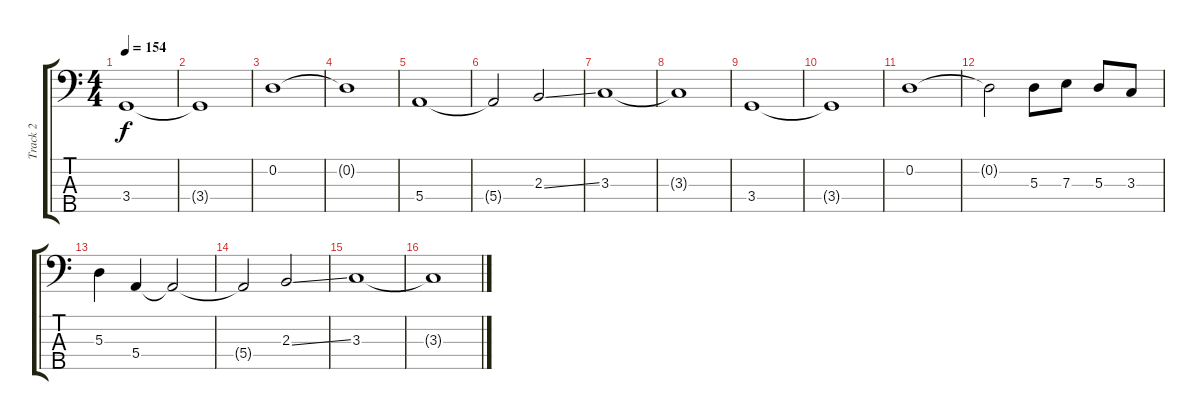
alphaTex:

\track ("Track 2" "Track 2") {instrument electricbassfinger}
\staff {score tabs}
\tuning (G2 D2 A1 E1 B0) {hide}
\ts (4 4)
\tempo 154
\clef f4
\ks c
3.4.1{dy f volume 13 instrument electricbassfinger} |
3.4{t}.1 |
0.2.1 |
0.2{t}.1 |
5.4.1 |
5.4{t}.2 2.3{ss}.2 |
3.3.1 |
3.3{t}.1 |
3.4.1 |
3.4{t}.1 |
0.2.1 |
0.2{t}.2 5.3.8 7.3.8 5.3.8 3.3.8 |
5.3.4 5.4.4 5.4{t}.2 |
5.4{t}.2 2.3{ss}.2 |
3.3.1 |
3.3{t}.1
